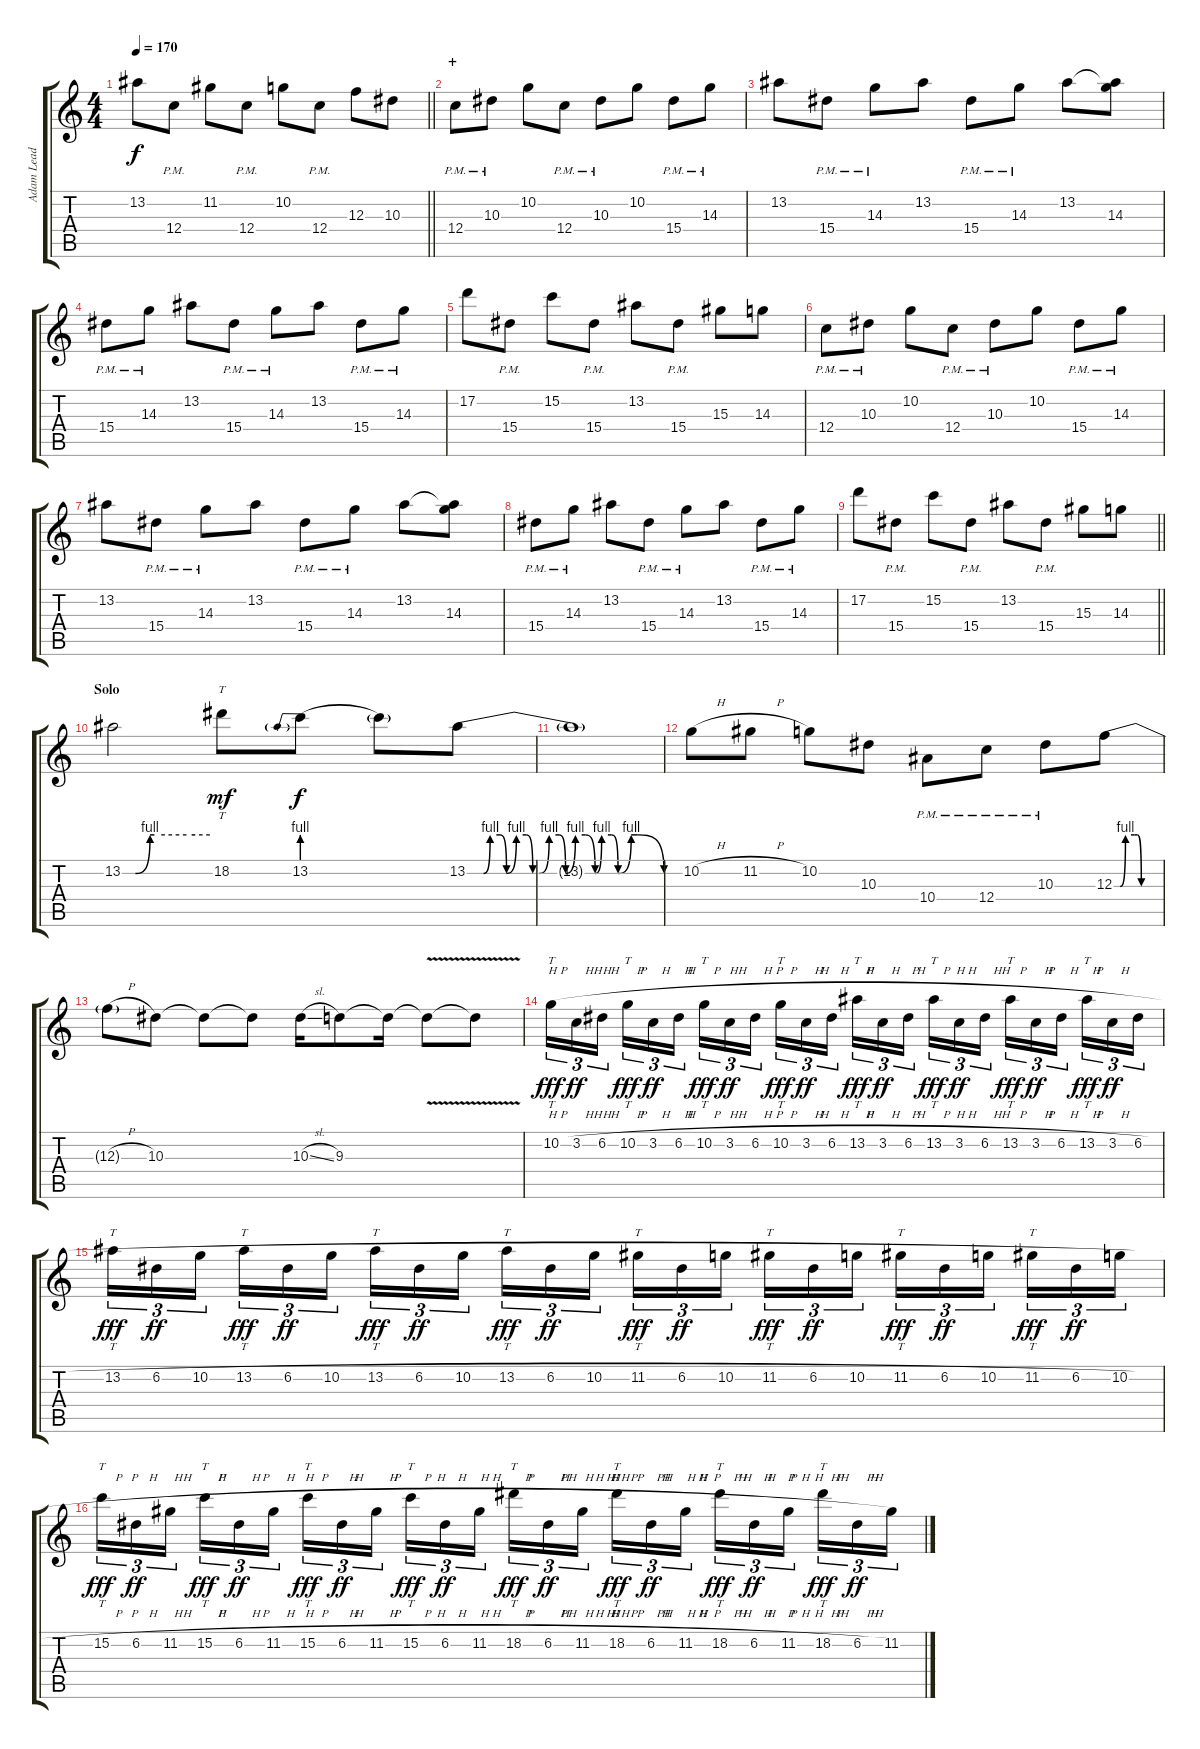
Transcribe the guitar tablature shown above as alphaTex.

\track ("Adam Lead" "Adam Lead") {instrument distortionguitar}
\staff {score tabs}
\tuning (D4 A3 F3 C3 G2 C2) {hide}
\ts (4 4)
\tempo 170
\clef g2
\barLineRight lightlight
\ks c
13.2.8{dy f} 12.4{pm}.8 11.2.8 12.4{pm}.8 10.2.8 12.4{pm}.8 12.3.8 10.3.8 |
\section ("" "+")
12.4{pm}.8 10.3{pm}.8 10.2.8 12.4{pm}.8 10.3{pm}.8 10.2.8 15.4{pm}.8 14.3{pm}.8 |
13.2.8 15.4{pm}.8 14.3{pm}.8 13.2.8 15.4{pm}.8 14.3{pm}.8 13.2.8 (13.2{t} 14.3).8 |
15.4{pm}.8 14.3{pm}.8 13.2.8 15.4{pm}.8 14.3{pm}.8 13.2.8 15.4{pm}.8 14.3{pm}.8 |
17.2.8 15.4{pm}.8 15.2.8 15.4{pm}.8 13.2.8 15.4{pm}.8 15.3.8 14.3.8 |
12.4{pm}.8 10.3{pm}.8 10.2.8 12.4{pm}.8 10.3{pm}.8 10.2.8 15.4{pm}.8 14.3{pm}.8 |
13.2.8 15.4{pm}.8 14.3{pm}.8 13.2.8 15.4{pm}.8 14.3{pm}.8 13.2.8 (13.2{t} 14.3).8 |
15.4{pm}.8 14.3{pm}.8 13.2.8 15.4{pm}.8 14.3{pm}.8 13.2.8 15.4{pm}.8 14.3{pm}.8 |
\barLineRight lightlight
17.2.8 15.4{pm}.8 15.2.8 15.4{pm}.8 13.2.8 15.4{pm}.8 15.3.8 14.3.8 |
\section ("" "Solo")
13.2{be (custom 0 0 7 0 9 0 19 4 22 4 44 4 50 4 60 4)}.2 18.2.8{tt dy mf} 13.2{be (prebend 0 4 60 4)}.8{dy f} 13.2{t}.8 13.2{be (custom 0 0 5 0 7 4 10 4 12 0 15 4 18 4 20 0 22 0 25 4 28 4 30 0 33 4 36 4 39 0 41 4 44 4 46 0 50 4 52 4 60 0)}.8 |
13.2{t}.1 |
10.2{h}.8 11.2{h}.8 10.2.8 10.3.8 10.4{pm}.8 12.4{pm}.8 10.3{pm}.8 12.3{be (custom 0 0 8 0 15 4 27 4 31 4 36 0 60 0)}.8 |
12.3{h t}.8 10.3.8 10.3{t}.8 10.3{t}.8 10.3{sl}.16 9.3.8 9.3{t}.16 9.3{v t}.8 9.3{t}.8 |
10.2{h}.16{tt tu (3 2) dy fff} 3.2{h}.16{tu (3 2) dy ff} 6.2{h}.16{tu (3 2) beam splitsecondary} 10.2{h}.16{tt tu (3 2) dy fff} 3.2{h}.16{tu (3 2) dy ff} 6.2{h}.16{tu (3 2)} 10.2{h}.16{tt tu (3 2) dy fff} 3.2{h}.16{tu (3 2) dy ff} 6.2{h}.16{tu (3 2) beam splitsecondary} 10.2{h}.16{tt tu (3 2) dy fff} 3.2{h}.16{tu (3 2) dy ff} 6.2{h}.16{tu (3 2)} 13.2{h}.16{tt tu (3 2) dy fff} 3.2{h}.16{tu (3 2) dy ff} 6.2{h}.16{tu (3 2) beam splitsecondary} 13.2{h}.16{tt tu (3 2) dy fff} 3.2{h}.16{tu (3 2) dy ff} 6.2{h}.16{tu (3 2)} 13.2{h}.16{tt tu (3 2) dy fff} 3.2{h}.16{tu (3 2) dy ff} 6.2{h}.16{tu (3 2) beam splitsecondary} 13.2{h}.16{tt tu (3 2) dy fff} 3.2{h}.16{tu (3 2) dy ff} 6.2{h}.16{tu (3 2)} |
13.2{h}.16{tt tu (3 2) dy fff} 6.2{h}.16{tu (3 2) dy ff} 10.2{h}.16{tu (3 2) beam splitsecondary} 13.2{h}.16{tt tu (3 2) dy fff} 6.2{h}.16{tu (3 2) dy ff} 10.2{h}.16{tu (3 2)} 13.2{h}.16{tt tu (3 2) dy fff} 6.2{h}.16{tu (3 2) dy ff} 10.2{h}.16{tu (3 2) beam splitsecondary} 13.2{h}.16{tt tu (3 2) dy fff} 6.2{h}.16{tu (3 2) dy ff} 10.2{h}.16{tu (3 2)} 11.2{h}.16{tt tu (3 2) dy fff} 6.2{h}.16{tu (3 2) dy ff} 10.2{h}.16{tu (3 2) beam splitsecondary} 11.2{h}.16{tt tu (3 2) dy fff} 6.2{h}.16{tu (3 2) dy ff} 10.2{h}.16{tu (3 2)} 11.2{h}.16{tt tu (3 2) dy fff} 6.2{h}.16{tu (3 2) dy ff} 10.2{h}.16{tu (3 2) beam splitsecondary} 11.2{h}.16{tt tu (3 2) dy fff} 6.2{h}.16{tu (3 2) dy ff} 10.2{h}.16{tu (3 2)} |
15.2{h}.16{tt tu (3 2) dy fff} 6.2{h}.16{tu (3 2) dy ff} 11.2{h}.16{tu (3 2) beam splitsecondary} 15.2{h}.16{tt tu (3 2) dy fff} 6.2{h}.16{tu (3 2) dy ff} 11.2{h}.16{tu (3 2)} 15.2{h}.16{tt tu (3 2) dy fff} 6.2{h}.16{tu (3 2) dy ff} 11.2{h}.16{tu (3 2) beam splitsecondary} 15.2{h}.16{tt tu (3 2) dy fff} 6.2{h}.16{tu (3 2) dy ff} 11.2{h}.16{tu (3 2)} 18.2{h}.16{tt tu (3 2) dy fff} 6.2{h}.16{tu (3 2) dy ff} 11.2{h}.16{tu (3 2) beam splitsecondary} 18.2{h}.16{tt tu (3 2) dy fff} 6.2{h}.16{tu (3 2) dy ff} 11.2{h}.16{tu (3 2)} 18.2{h}.16{tt tu (3 2) dy fff} 6.2{h}.16{tu (3 2) dy ff} 11.2{h}.16{tu (3 2) beam splitsecondary} 18.2{h}.16{tt tu (3 2) dy fff} 6.2{h}.16{tu (3 2) dy ff} 11.2{h}.16{tu (3 2)}
